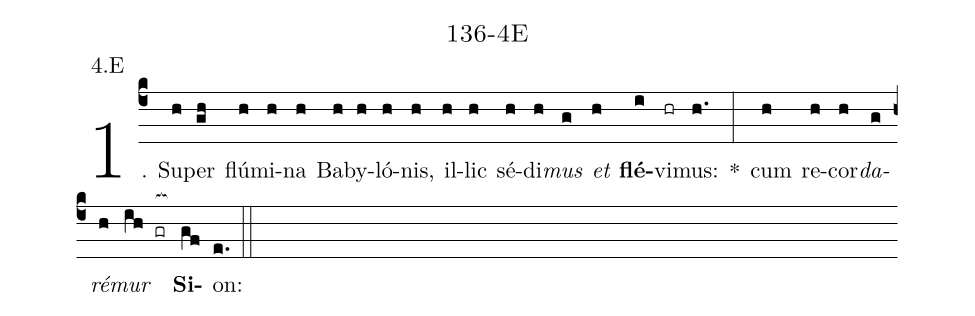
name: 136-4E;
annotation: 4.E;
%%
(c4)1. Su(h)per(gh) flú(h)mi(h)na(h) Ba(h)by(h)ló(h)nis,(h) il(h)lic(h) sé(h)di(h)<i>mus</i>(g) <i>et</i>(h) <b>flé</b>(i)vi(hr)mus:(h.) *(:) cum(h) re(h)cor(h)<i>da</i>(g)<i>ré</i>(h)<i>mur</i>(ih gr[ocb:1{]) <b>Si</b>(gf[ocb:0}])on:(e.) (::)
